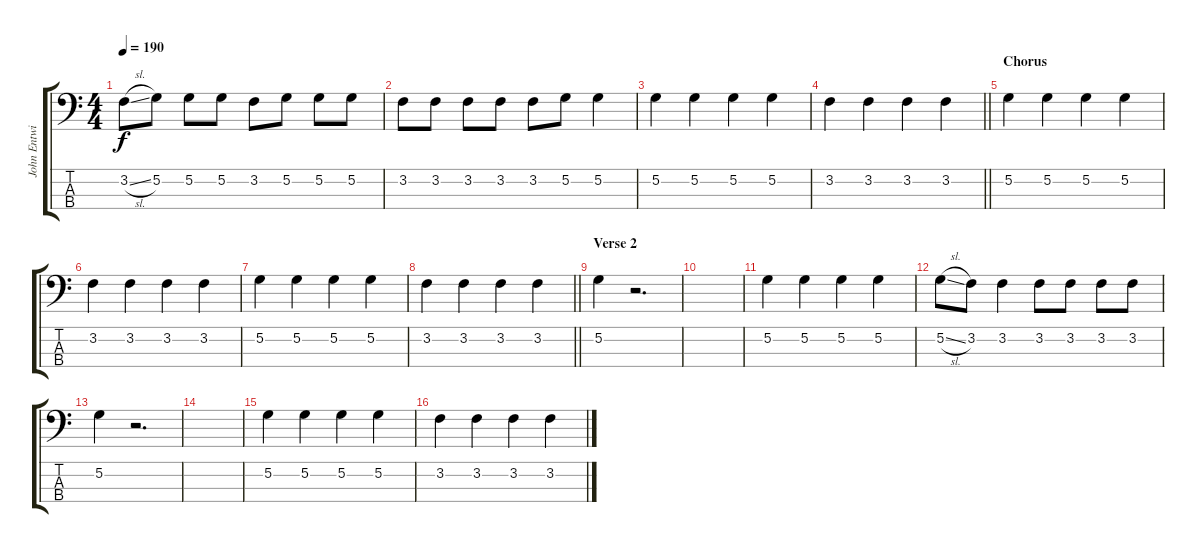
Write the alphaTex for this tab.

\track ("John Entwistle" "John Entwi") {instrument electricbassfinger}
\staff {score tabs}
\tuning (G2 D2 A1 E1) {hide}
\ts (4 4)
\tempo 190
\clef f4
\ks c
3.2{sl}.8{dy f} 5.2.8 5.2.8 5.2.8 3.2.8 5.2.8 5.2.8 5.2.8 |
3.2.8 3.2.8 3.2.8 3.2.8 3.2.8 5.2.8 5.2.4 |
5.2.4 5.2.4 5.2.4 5.2.4 |
\barLineRight lightlight
3.2.4 3.2.4 3.2.4 3.2.4 |
\section ("" "Chorus")
5.2.4 5.2.4 5.2.4 5.2.4 |
3.2.4 3.2.4 3.2.4 3.2.4 |
5.2.4 5.2.4 5.2.4 5.2.4 |
\barLineRight lightlight
3.2.4 3.2.4 3.2.4 3.2.4 |
\section ("" "Verse 2")
5.2.4 r.2{d} |
|
5.2.4 5.2.4 5.2.4 5.2.4 |
5.2{sl}.8 3.2.8 3.2.4 3.2.8 3.2.8 3.2.8 3.2.8 |
5.2.4 r.2{d} |
|
5.2.4 5.2.4 5.2.4 5.2.4 |
3.2.4 3.2.4 3.2.4 3.2.4
